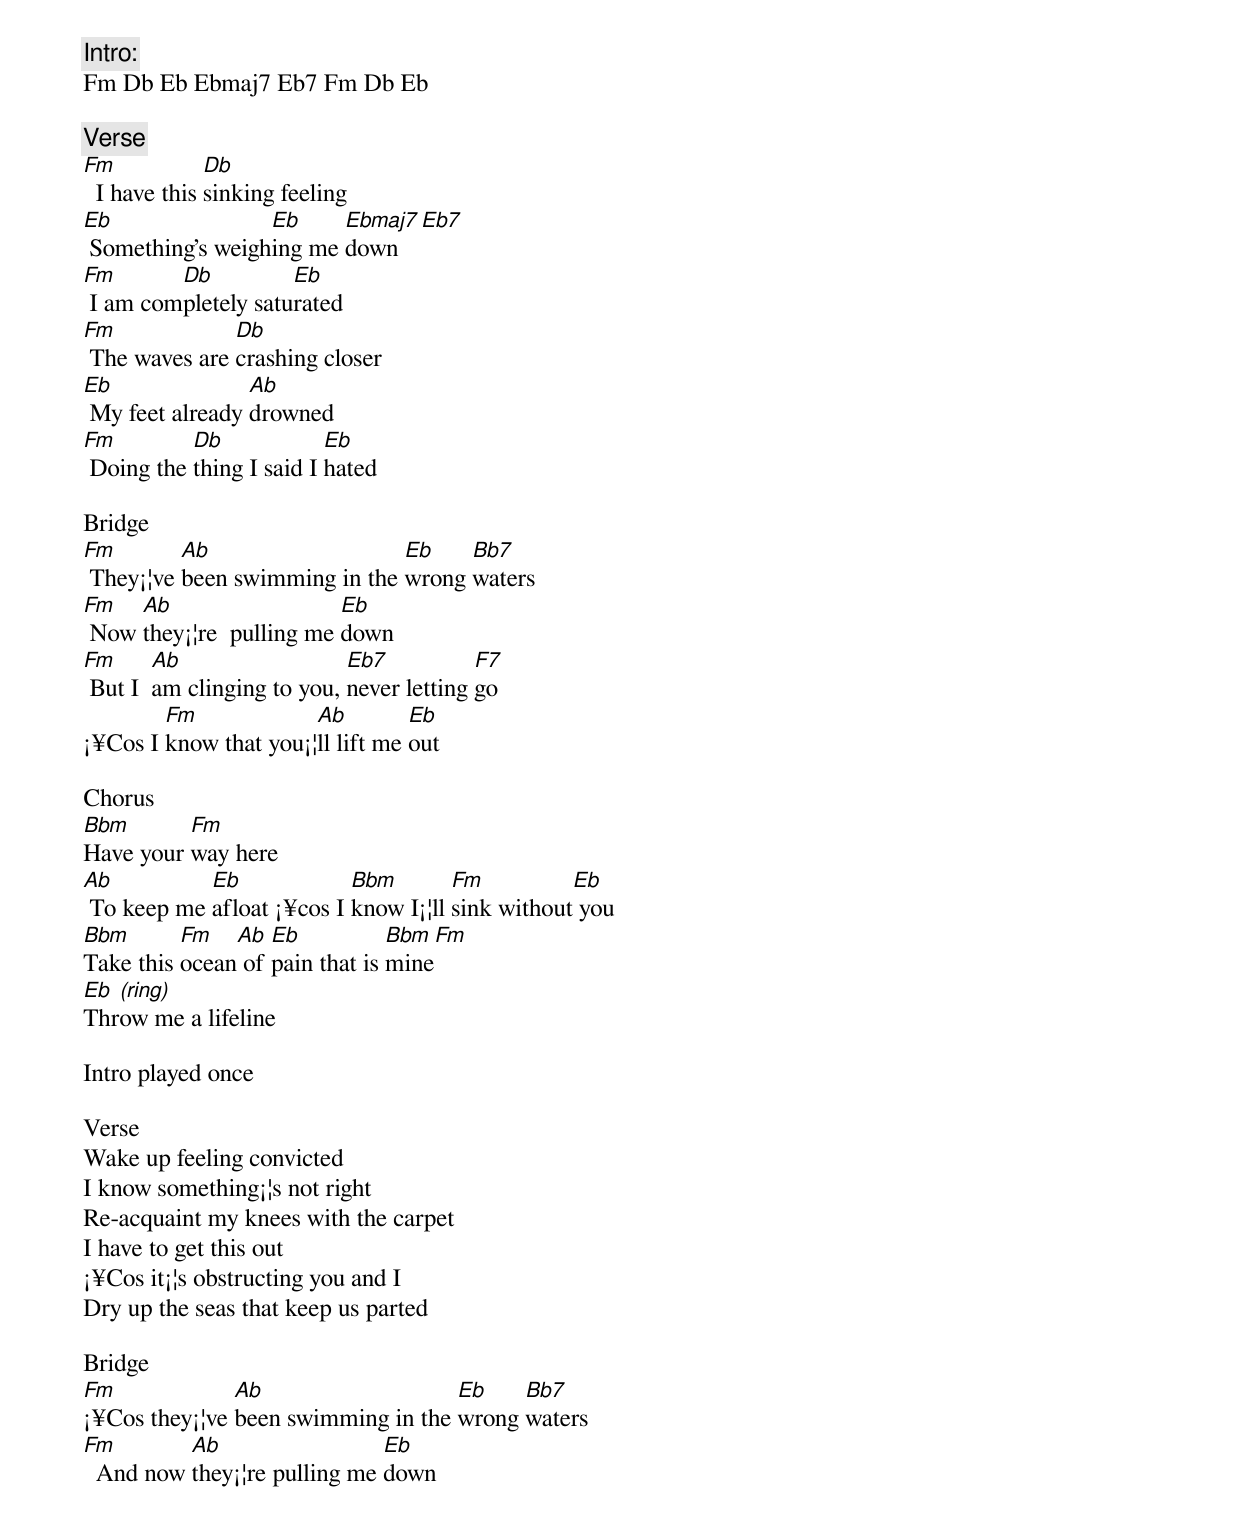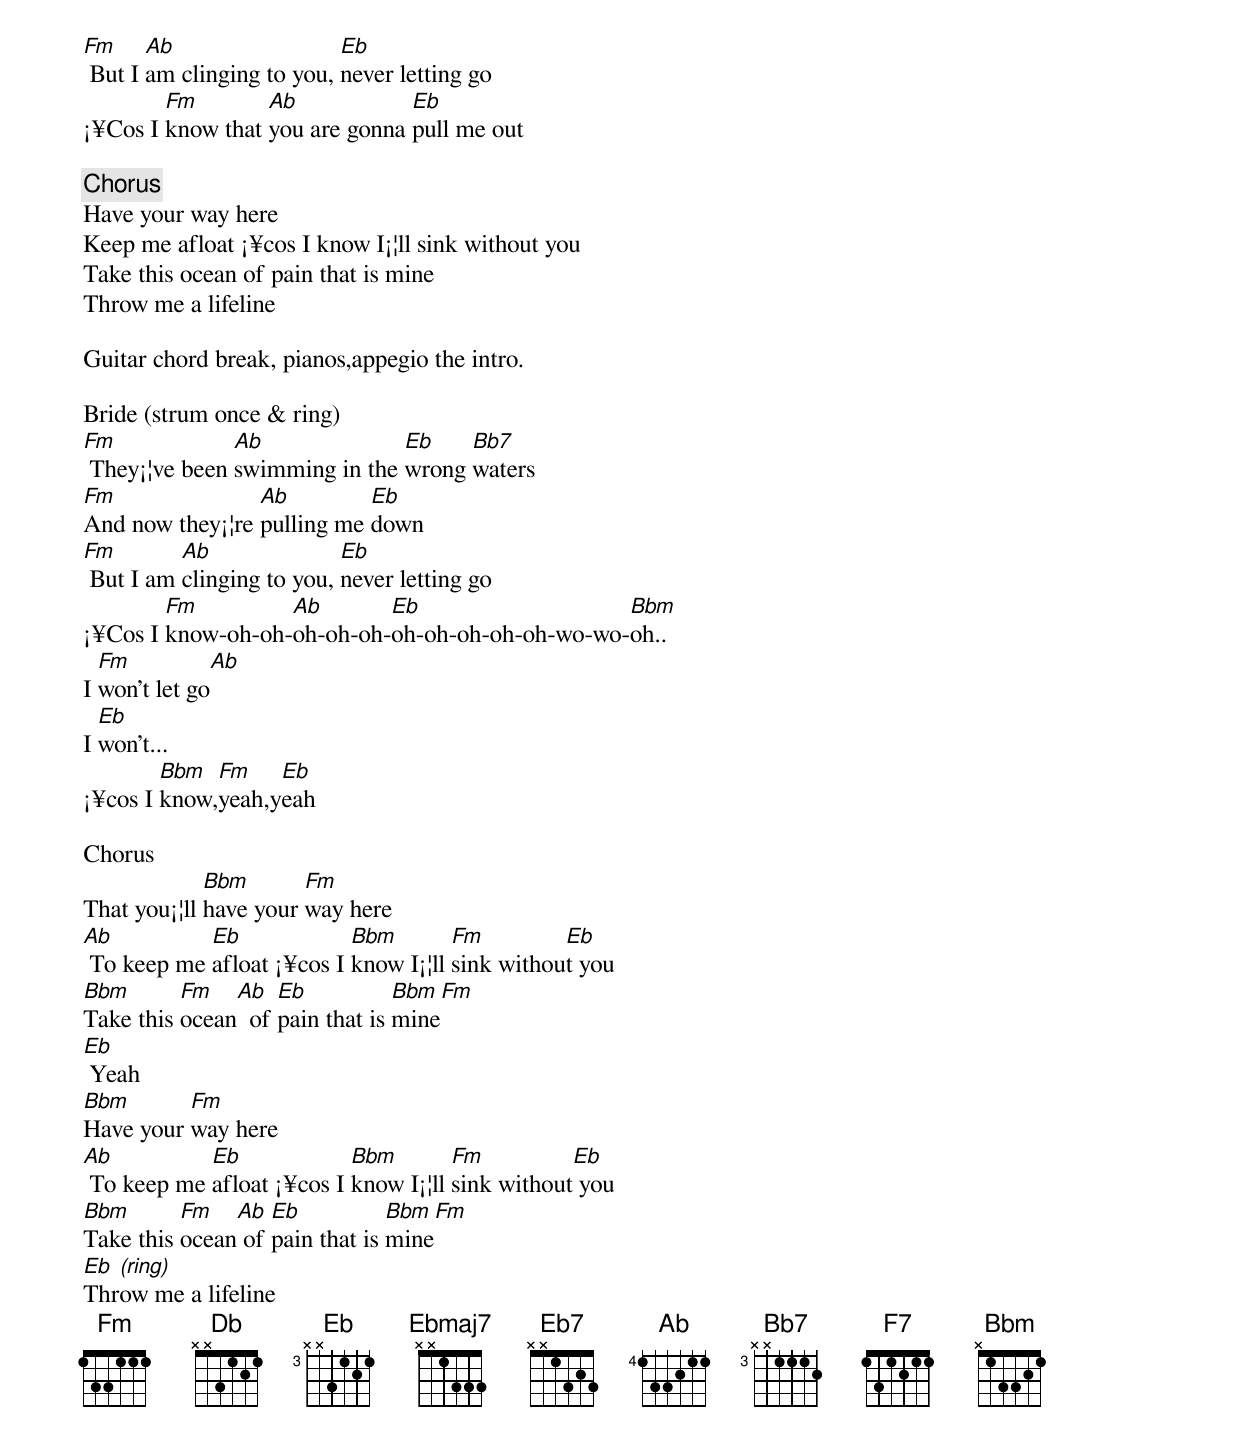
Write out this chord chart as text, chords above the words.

Author    GuitarLearner 780
Intro:
Fm Db Eb Ebmaj7 Eb7 Fm Db Eb

Verse
Fm            Db
  I have this sinking feeling
Eb                Eb     Ebmaj7 Eb7
 Something's weighing me down
Fm       Db          Eb
 I am completely saturated
Fm             Db
 The waves are crashing closer
Eb               Ab
 My feet already drowned
Fm         Db             Eb
 Doing the thing I said I hated

Bridge
Fm        Ab                   Eb    Bb7
 They¡¦ve been swimming in the wrong waters
Fm   Ab                   Eb
 Now they¡¦re  pulling me down
Fm      Ab                  Eb7           F7
 But I  am clinging to you, never letting go
        Fm             Ab         Eb
¡¥Cos I know that you¡¦ll lift me out

Chorus
Bbm       Fm
Have your way here
Ab          Eb             Bbm        Fm          Eb
 To keep me afloat ¡¥cos I know I¡¦ll sink without you
Bbm       Fm   Ab  Eb           Bbm Fm
Take this ocean of pain that is mine
Eb (ring)
Throw me a lifeline

Intro played once

Verse
Wake up feeling convicted
I know something¡¦s not right
Re-acquaint my knees with the carpet
I have to get this out
¡¥Cos it¡¦s obstructing you and I
Dry up the seas that keep us parted

Bridge
Fm             Ab                   Eb    Bb7
¡¥Cos they¡¦ve been swimming in the wrong waters
Fm        Ab                  Eb
  And now they¡¦re pulling me down
Fm     Ab                  Eb
 But I am clinging to you, never letting go
        Fm        Ab            Eb
¡¥Cos I know that you are gonna pull me out

[Chorus]
Have your way here
Keep me afloat ¡¥cos I know I¡¦ll sink without you
Take this ocean of pain that is mine
Throw me a lifeline

Guitar chord break, pianos,appegio the intro.

Bride (strum once & ring)
Fm             Ab              Eb    Bb7
 They¡¦ve been swimming in the wrong waters
Fm               Ab         Eb
And now they¡¦re pulling me down
Fm        Ab               Eb
 But I am clinging to you, never letting go
        Fm         Ab       Eb                   Bbm
¡¥Cos I know-oh-oh-oh-oh-oh-oh-oh-oh-oh-oh-wo-wo-oh..
  Fm          Ab
I won't let go
  Eb
I won't...
        Bbm  Fm    Eb
¡¥cos I know,yeah,yeah

Chorus
             Bbm       Fm
That you¡¦ll have your way here
Ab          Eb             Bbm        Fm         Eb
 To keep me afloat ¡¥cos I know I¡¦ll sink without you
Bbm       Fm   Ab   Eb           Bbm Fm
Take this ocean  of pain that is mine
Eb
 Yeah
Bbm       Fm
Have your way here
Ab          Eb             Bbm        Fm          Eb
 To keep me afloat ¡¥cos I know I¡¦ll sink without you
Bbm       Fm   Ab  Eb           Bbm Fm
Take this ocean of pain that is mine
Eb (ring)
Throw me a lifeline
